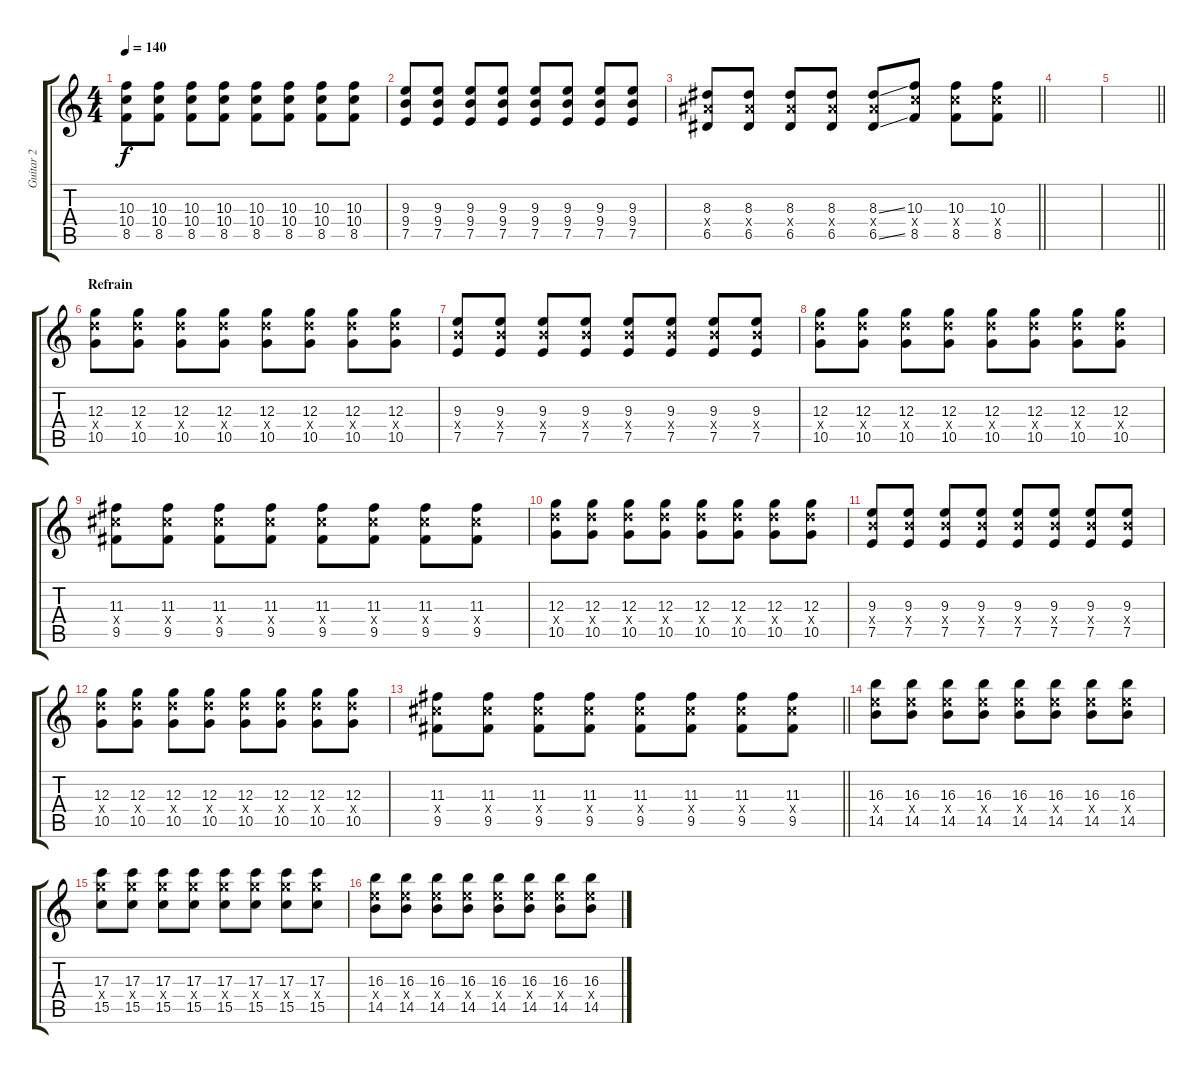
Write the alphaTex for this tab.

\track ("Guitar 2" "Guitar 2") {instrument overdrivenguitar}
\staff {score tabs}
\tuning (E4 B3 G3 D3 A2 E2) {hide}
\ts (4 4)
\tempo 140
\clef g2
\ks c
(10.3 10.4 8.5).8{dy f} (10.3 10.4 8.5).8 (10.3 10.4 8.5).8 (10.3 10.4 8.5).8 (10.3 10.4 8.5).8 (10.3 10.4 8.5).8 (10.3 10.4 8.5).8 (10.3 10.4 8.5).8 |
(9.3 9.4 7.5).8 (9.3 9.4 7.5).8 (9.3 9.4 7.5).8 (9.3 9.4 7.5).8 (9.3 9.4 7.5).8 (9.3 9.4 7.5).8 (9.3 9.4 7.5).8 (9.3 9.4 7.5).8 |
\barLineRight lightlight
(8.3 8.4{x} 6.5).8 (8.3 8.4{x} 6.5).8 (8.3 8.4{x} 6.5).8 (8.3 8.4{x} 6.5).8 (8.3{ss} 8.4{x} 6.5{ss}).8 (10.3 10.4{x} 8.5).8 (10.3 10.4{x} 8.5).8 (10.3 10.4{x} 8.5).8 |
|
\barLineRight lightlight
|
\section ("" "Refrain")
(12.3 12.4{x} 10.5).8 (12.3 12.4{x} 10.5).8 (12.3 12.4{x} 10.5).8 (12.3 12.4{x} 10.5).8 (12.3 12.4{x} 10.5).8 (12.3 12.4{x} 10.5).8 (12.3 12.4{x} 10.5).8 (12.3 12.4{x} 10.5).8 |
(9.3 9.4{x} 7.5).8 (9.3 9.4{x} 7.5).8 (9.3 9.4{x} 7.5).8 (9.3 9.4{x} 7.5).8 (9.3 9.4{x} 7.5).8 (9.3 9.4{x} 7.5).8 (9.3 9.4{x} 7.5).8 (9.3 9.4{x} 7.5).8 |
(12.3 12.4{x} 10.5).8 (12.3 12.4{x} 10.5).8 (12.3 12.4{x} 10.5).8 (12.3 12.4{x} 10.5).8 (12.3 12.4{x} 10.5).8 (12.3 12.4{x} 10.5).8 (12.3 12.4{x} 10.5).8 (12.3 12.4{x} 10.5).8 |
(11.3 11.4{x} 9.5).8 (11.3 11.4{x} 9.5).8 (11.3 11.4{x} 9.5).8 (11.3 11.4{x} 9.5).8 (11.3 11.4{x} 9.5).8 (11.3 11.4{x} 9.5).8 (11.3 11.4{x} 9.5).8 (11.3 11.4{x} 9.5).8 |
(12.3 12.4{x} 10.5).8 (12.3 12.4{x} 10.5).8 (12.3 12.4{x} 10.5).8 (12.3 12.4{x} 10.5).8 (12.3 12.4{x} 10.5).8 (12.3 12.4{x} 10.5).8 (12.3 12.4{x} 10.5).8 (12.3 12.4{x} 10.5).8 |
(9.3 9.4{x} 7.5).8 (9.3 9.4{x} 7.5).8 (9.3 9.4{x} 7.5).8 (9.3 9.4{x} 7.5).8 (9.3 9.4{x} 7.5).8 (9.3 9.4{x} 7.5).8 (9.3 9.4{x} 7.5).8 (9.3 9.4{x} 7.5).8 |
(12.3 12.4{x} 10.5).8 (12.3 12.4{x} 10.5).8 (12.3 12.4{x} 10.5).8 (12.3 12.4{x} 10.5).8 (12.3 12.4{x} 10.5).8 (12.3 12.4{x} 10.5).8 (12.3 12.4{x} 10.5).8 (12.3 12.4{x} 10.5).8 |
\barLineRight lightlight
(11.3 11.4{x} 9.5).8 (11.3 11.4{x} 9.5).8 (11.3 11.4{x} 9.5).8 (11.3 11.4{x} 9.5).8 (11.3 11.4{x} 9.5).8 (11.3 11.4{x} 9.5).8 (11.3 11.4{x} 9.5).8 (11.3 11.4{x} 9.5).8 |
(16.3 14.4{x} 14.5).8 (16.3 14.4{x} 14.5).8 (16.3 14.4{x} 14.5).8 (16.3 14.4{x} 14.5).8 (16.3 14.4{x} 14.5).8 (16.3 14.4{x} 14.5).8 (16.3 14.4{x} 14.5).8 (16.3 14.4{x} 14.5).8 |
(17.3 17.4{x} 15.5).8 (17.3 17.4{x} 15.5).8 (17.3 17.4{x} 15.5).8 (17.3 17.4{x} 15.5).8 (17.3 17.4{x} 15.5).8 (17.3 17.4{x} 15.5).8 (17.3 17.4{x} 15.5).8 (17.3 17.4{x} 15.5).8 |
(16.3 14.4{x} 14.5).8 (16.3 14.4{x} 14.5).8 (16.3 14.4{x} 14.5).8 (16.3 14.4{x} 14.5).8 (16.3 14.4{x} 14.5).8 (16.3 14.4{x} 14.5).8 (16.3 14.4{x} 14.5).8 (16.3 14.4{x} 14.5).8
